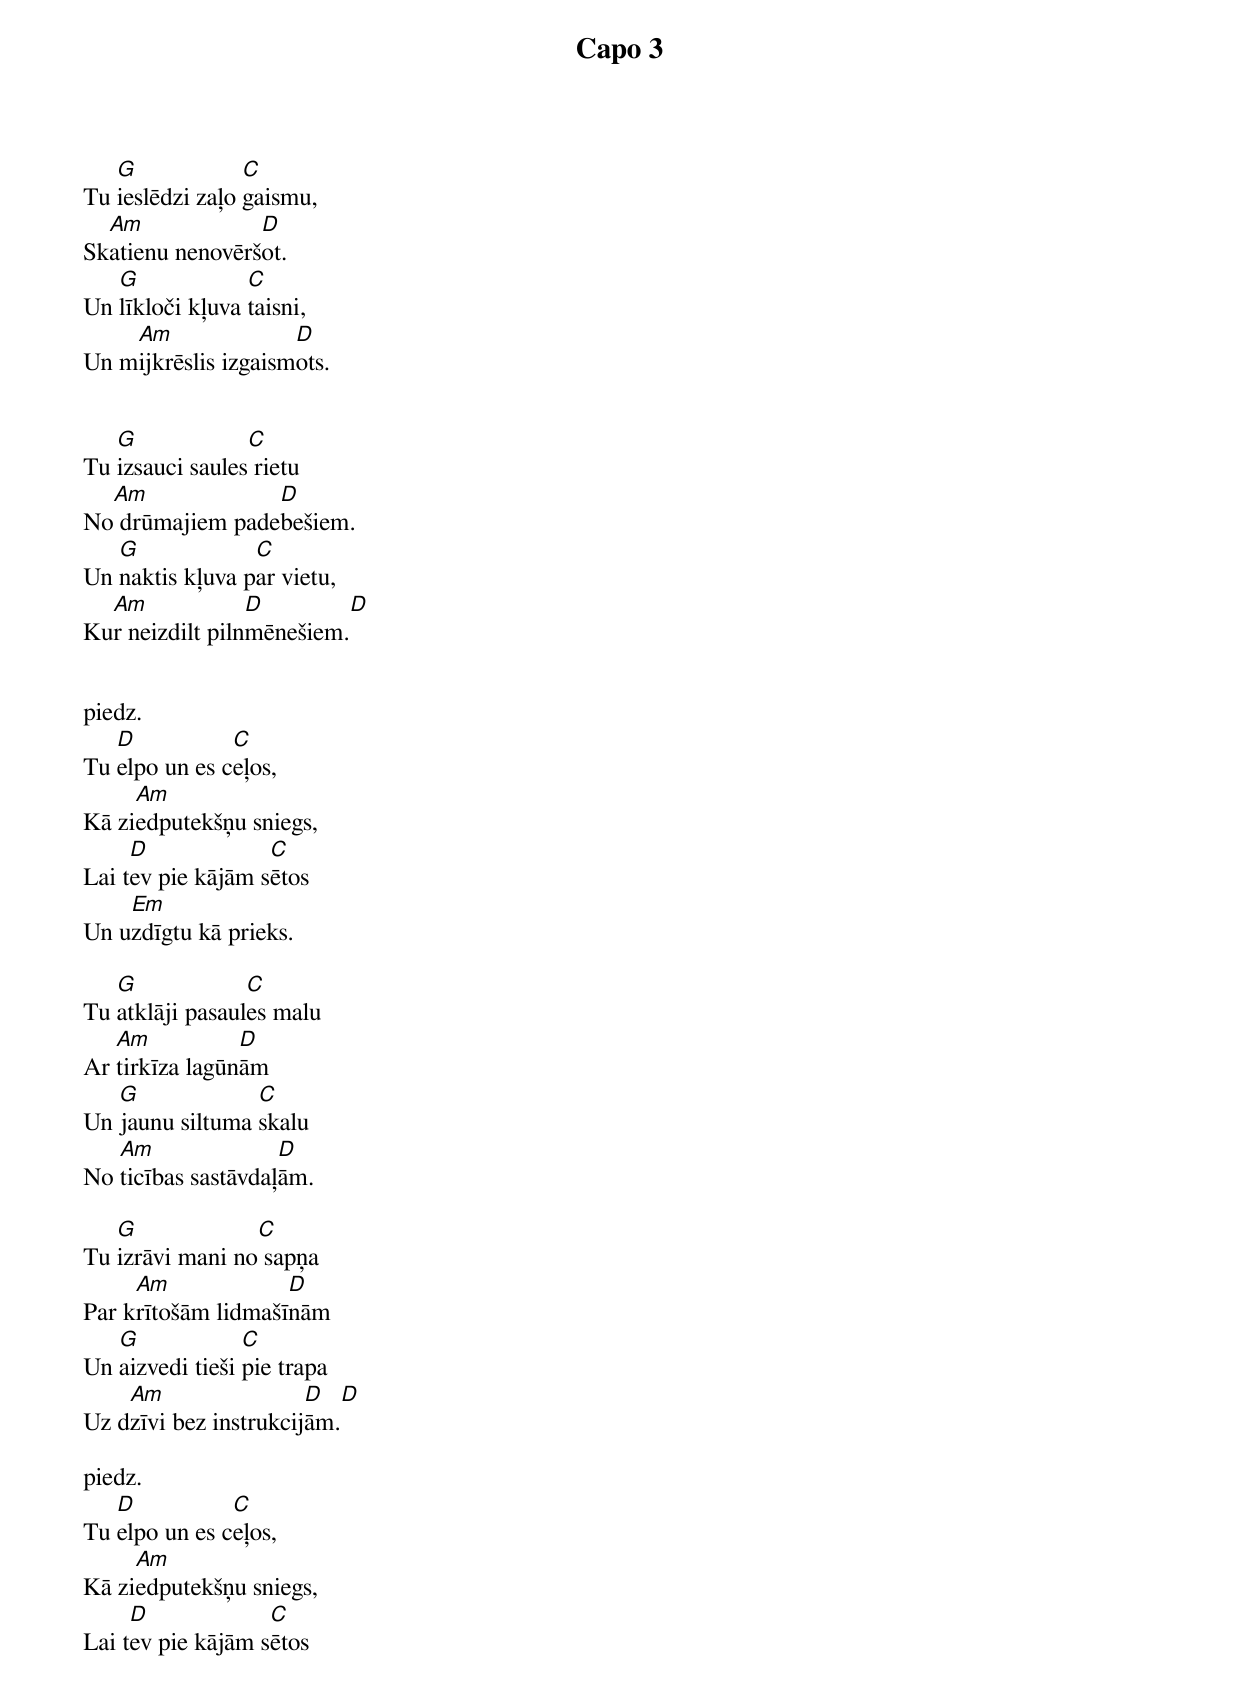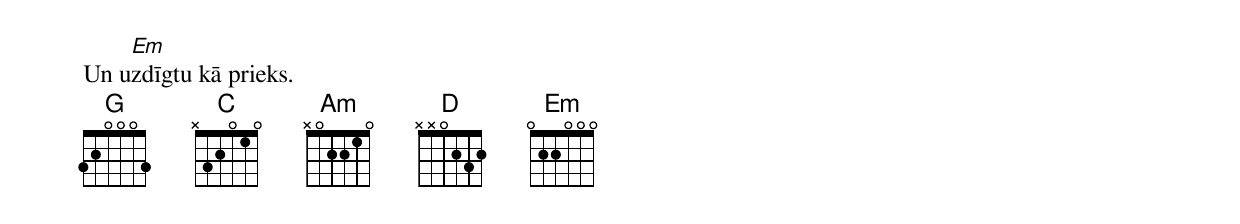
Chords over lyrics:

Capo 3

   G             C
Tu ieslēdzi zaļo gaismu,
  Am             D
Skatienu nenovēršot.
   G             C
Un līkloči kļuva taisni,
    Am               D
Un mijkrēslis izgaismots.


   G             C
Tu izsauci saules rietu
  Am             D
No drūmajiem padebešiem.
   G             C
Un naktis kļuva par vietu,
  Am             D        D
Kur neizdilt pilnmēnešiem.


piedz.
   D           C
Tu elpo un es ceļos,
     Am
Kā ziedputekšņu sniegs,
     D             C
Lai tev pie kājām sētos
    Em
Un uzdīgtu kā prieks.

   G             C
Tu atklāji pasaules malu
   Am           D
Ar tirkīza lagūnām
   G             C
Un jaunu siltuma skalu
   Am               D
No ticības sastāvdaļām.

   G             C
Tu izrāvi mani no sapņa
     Am             D
Par krītošām lidmašīnām
   G             C
Un aizvedi tieši pie trapa
    Am                 D    D
Uz dzīvi bez instrukcijām.

piedz.
   D           C
Tu elpo un es ceļos,
     Am
Kā ziedputekšņu sniegs,
     D             C
Lai tev pie kājām sētos
    Em
Un uzdīgtu kā prieks.
